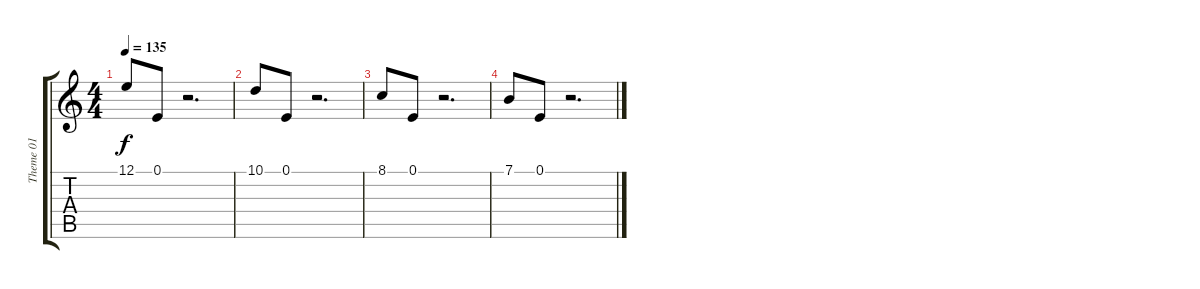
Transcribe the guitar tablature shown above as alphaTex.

\track ("Theme 01" "Theme 01") {instrument synthbrass1}
\staff {score tabs}
\tuning (E4 B3 G3 D3 A2 E2) {hide}
\ts (4 4)
\tempo 135
\clef g2
\ks c
12.1.8{dy f} 0.1.8 r.2{d} |
10.1.8 0.1.8 r.2{d} |
8.1.8 0.1.8 r.2{d} |
7.1.8 0.1.8 r.2{d}
